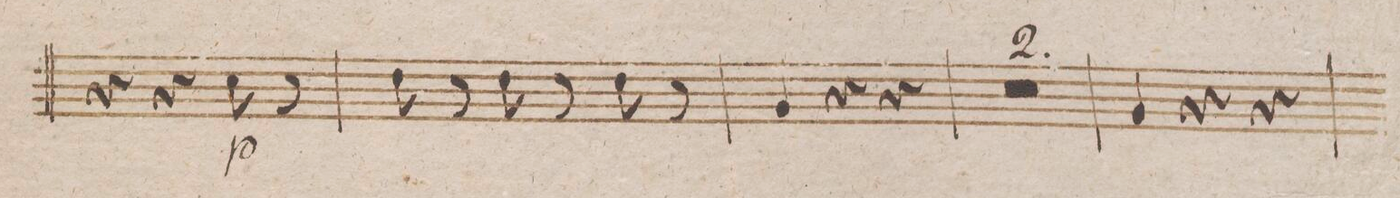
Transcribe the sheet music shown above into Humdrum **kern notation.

**kern	**dynam
*I"Violoncello	*
*clefF4	*
*k[b-e-]	*
*met(c)	*
*M3/4	*
4r	.
4r	.
8r	.
8E-\	p
=77	=77
8r	.
8F\	.
8r	.
8F\	.
8r	.
8F\	.
=78	=78
4BB-/	.
4r	.
4r	.
=79	=79
1.r	.
=80	=80
=81	=81
4BB-/	.
4r	.
4r	.
=82	=82
*-	*-
